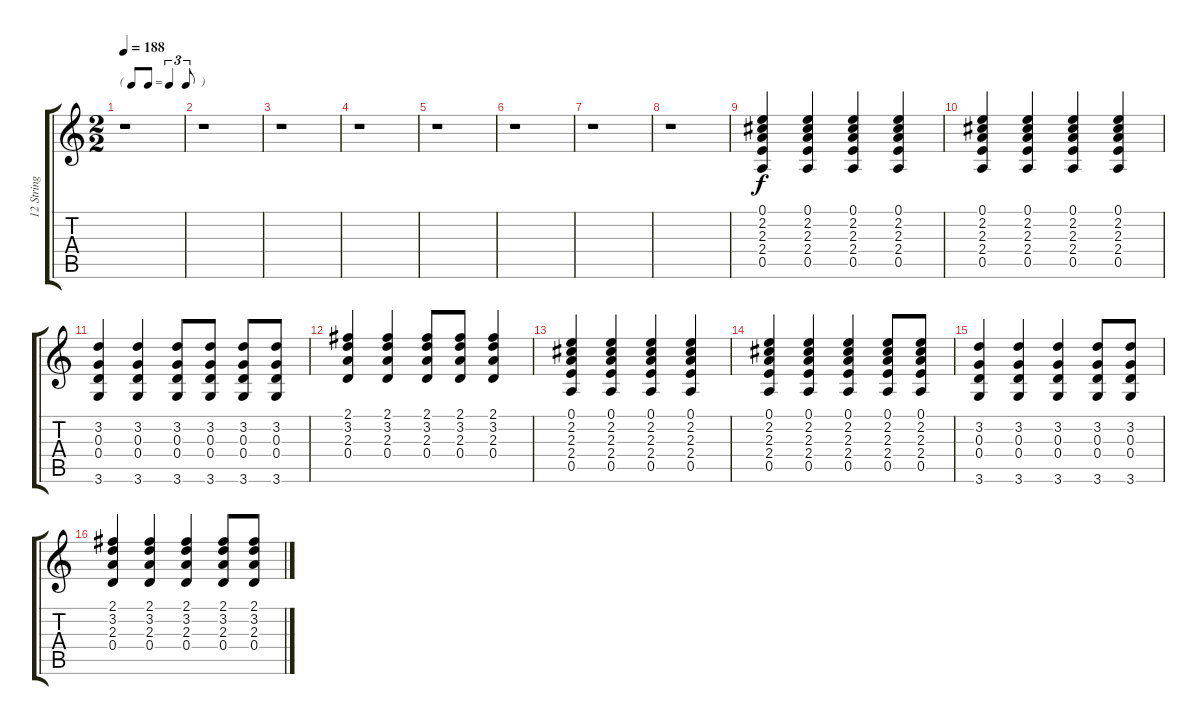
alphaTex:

\track ("12 String acoustic" "12 String ") {instrument acousticguitarsteel}
\staff {score tabs}
\tuning (E4 B3 G3 D3 A2 E2) {hide}
\ts (2 2)
\tf triplet8th
\tempo 188
\clef g2
\ks c
r.1{dy f} |
r.1 |
r.1 |
r.1 |
r.1 |
r.1 |
r.1 |
r.1 |
(0.1 2.2 2.3 2.4 0.5).4 (0.1 2.2 2.3 2.4 0.5).4 (0.1 2.2 2.3 2.4 0.5).4 (0.1 2.2 2.3 2.4 0.5).4 |
(0.1 2.2 2.3 2.4 0.5).4 (0.1 2.2 2.3 2.4 0.5).4 (0.1 2.2 2.3 2.4 0.5).4 (0.1 2.2 2.3 2.4 0.5).4 |
(3.2 0.3 0.4 3.6).4 (3.2 0.3 0.4 3.6).4 (3.2 0.3 0.4 3.6).8 (3.2 0.3 0.4 3.6).8 (3.2 0.3 0.4 3.6).8 (3.2 0.3 0.4 3.6).8 |
(2.1 3.2 2.3 0.4).4 (2.1 3.2 2.3 0.4).4 (2.1 3.2 2.3 0.4).8 (2.1 3.2 2.3 0.4).8 (2.1 3.2 2.3 0.4).4 |
(0.1 2.2 2.3 2.4 0.5).4 (0.1 2.2 2.3 2.4 0.5).4 (0.1 2.2 2.3 2.4 0.5).4 (0.1 2.2 2.3 2.4 0.5).4 |
(0.1 2.2 2.3 2.4 0.5).4 (0.1 2.2 2.3 2.4 0.5).4 (0.1 2.2 2.3 2.4 0.5).4 (0.1 2.2 2.3 2.4 0.5).8 (0.1 2.2 2.3 2.4 0.5).8 |
(3.2 0.3 0.4 3.6).4 (3.2 0.3 0.4 3.6).4 (3.2 0.3 0.4 3.6).4 (3.2 0.3 0.4 3.6).8 (3.2 0.3 0.4 3.6).8 |
(2.1 3.2 2.3 0.4).4 (2.1 3.2 2.3 0.4).4 (2.1 3.2 2.3 0.4).4 (2.1 3.2 2.3 0.4).8 (2.1 3.2 2.3 0.4).8
